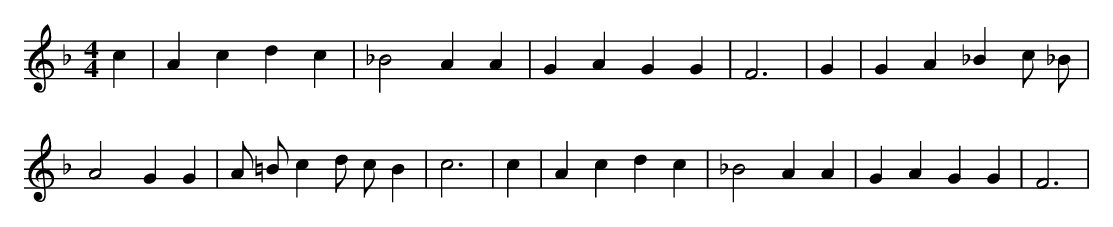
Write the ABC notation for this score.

X:1
M:4/4
L:1/8
K:F
c2 | A2 c2 d2 c2 | _B4 A2 A2 | G2 A2 G2 G2 | F6 | G2 | G2 A2 _B2 c _B | A4 G2 G2 | A =B c2 d c B2 | c6 | c2 | A2 c2 d2 c2 | _B4 A2 A2 | G2 A2 G2 G2 | F6 |
